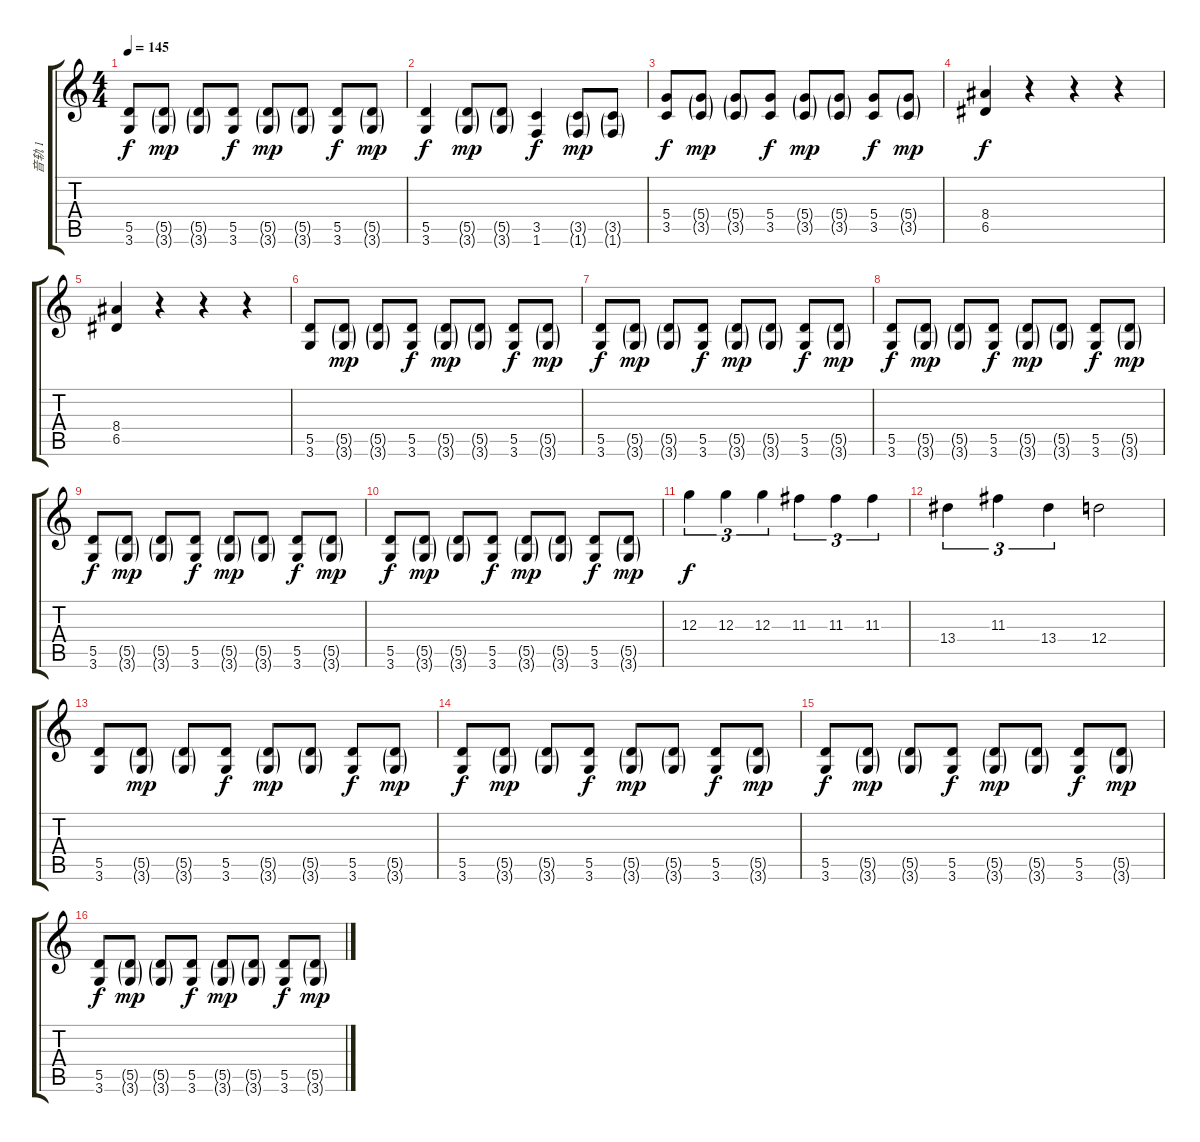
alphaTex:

\track ("音轨 1" "音轨 1") {instrument distortionguitar}
\staff {score tabs}
\tuning (E4 B3 G3 D3 A2 E2) {hide}
\ts (4 4)
\tempo 145
\clef g2
\ks c
(5.5 3.6).8{dy f} (5.5{g} 3.6{g}).8{dy mp} (5.5{g} 3.6{g}).8 (5.5 3.6).8{dy f} (5.5{g} 3.6{g}).8{dy mp} (5.5{g} 3.6{g}).8 (5.5 3.6).8{dy f} (5.5{g} 3.6{g}).8{dy mp} |
(5.5 3.6).4{dy f} (5.5{g} 3.6{g}).8{dy mp} (5.5{g} 3.6{g}).8 (3.5 1.6).4{dy f} (3.5{g} 1.6{g}).8{dy mp} (3.5{g} 1.6{g}).8 |
(5.4 3.5).8{dy f} (5.4{g} 3.5{g}).8{dy mp} (5.4{g} 3.5{g}).8 (5.4 3.5).8{dy f} (5.4{g} 3.5{g}).8{dy mp} (5.4{g} 3.5{g}).8 (5.4 3.5).8{dy f} (5.4{g} 3.5{g}).8{dy mp} |
(8.4 6.5).4{dy f} r.4 r.4 r.4 |
(8.4 6.5).4 r.4 r.4 r.4 |
(5.5 3.6).8 (5.5{g} 3.6{g}).8{dy mp} (5.5{g} 3.6{g}).8 (5.5 3.6).8{dy f} (5.5{g} 3.6{g}).8{dy mp} (5.5{g} 3.6{g}).8 (5.5 3.6).8{dy f} (5.5{g} 3.6{g}).8{dy mp} |
(5.5 3.6).8{dy f} (5.5{g} 3.6{g}).8{dy mp} (5.5{g} 3.6{g}).8 (5.5 3.6).8{dy f} (5.5{g} 3.6{g}).8{dy mp} (5.5{g} 3.6{g}).8 (5.5 3.6).8{dy f} (5.5{g} 3.6{g}).8{dy mp} |
(5.5 3.6).8{dy f} (5.5{g} 3.6{g}).8{dy mp} (5.5{g} 3.6{g}).8 (5.5 3.6).8{dy f} (5.5{g} 3.6{g}).8{dy mp} (5.5{g} 3.6{g}).8 (5.5 3.6).8{dy f} (5.5{g} 3.6{g}).8{dy mp} |
(5.5 3.6).8{dy f} (5.5{g} 3.6{g}).8{dy mp} (5.5{g} 3.6{g}).8 (5.5 3.6).8{dy f} (5.5{g} 3.6{g}).8{dy mp} (5.5{g} 3.6{g}).8 (5.5 3.6).8{dy f} (5.5{g} 3.6{g}).8{dy mp} |
(5.5 3.6).8{dy f} (5.5{g} 3.6{g}).8{dy mp} (5.5{g} 3.6{g}).8 (5.5 3.6).8{dy f} (5.5{g} 3.6{g}).8{dy mp} (5.5{g} 3.6{g}).8 (5.5 3.6).8{dy f} (5.5{g} 3.6{g}).8{dy mp} |
12.3.4{tu (3 2) dy f} 12.3.4{tu (3 2)} 12.3.4{tu (3 2)} 11.3.4{tu (3 2)} 11.3.4{tu (3 2)} 11.3.4{tu (3 2)} |
13.4.4{tu (3 2)} 11.3.4{tu (3 2)} 13.4.4{tu (3 2)} 12.4.2 |
(5.5 3.6).8 (5.5{g} 3.6{g}).8{dy mp} (5.5{g} 3.6{g}).8 (5.5 3.6).8{dy f} (5.5{g} 3.6{g}).8{dy mp} (5.5{g} 3.6{g}).8 (5.5 3.6).8{dy f} (5.5{g} 3.6{g}).8{dy mp} |
(5.5 3.6).8{dy f} (5.5{g} 3.6{g}).8{dy mp} (5.5{g} 3.6{g}).8 (5.5 3.6).8{dy f} (5.5{g} 3.6{g}).8{dy mp} (5.5{g} 3.6{g}).8 (5.5 3.6).8{dy f} (5.5{g} 3.6{g}).8{dy mp} |
(5.5 3.6).8{dy f} (5.5{g} 3.6{g}).8{dy mp} (5.5{g} 3.6{g}).8 (5.5 3.6).8{dy f} (5.5{g} 3.6{g}).8{dy mp} (5.5{g} 3.6{g}).8 (5.5 3.6).8{dy f} (5.5{g} 3.6{g}).8{dy mp} |
(5.5 3.6).8{dy f} (5.5{g} 3.6{g}).8{dy mp} (5.5{g} 3.6{g}).8 (5.5 3.6).8{dy f} (5.5{g} 3.6{g}).8{dy mp} (5.5{g} 3.6{g}).8 (5.5 3.6).8{dy f} (5.5{g} 3.6{g}).8{dy mp}
